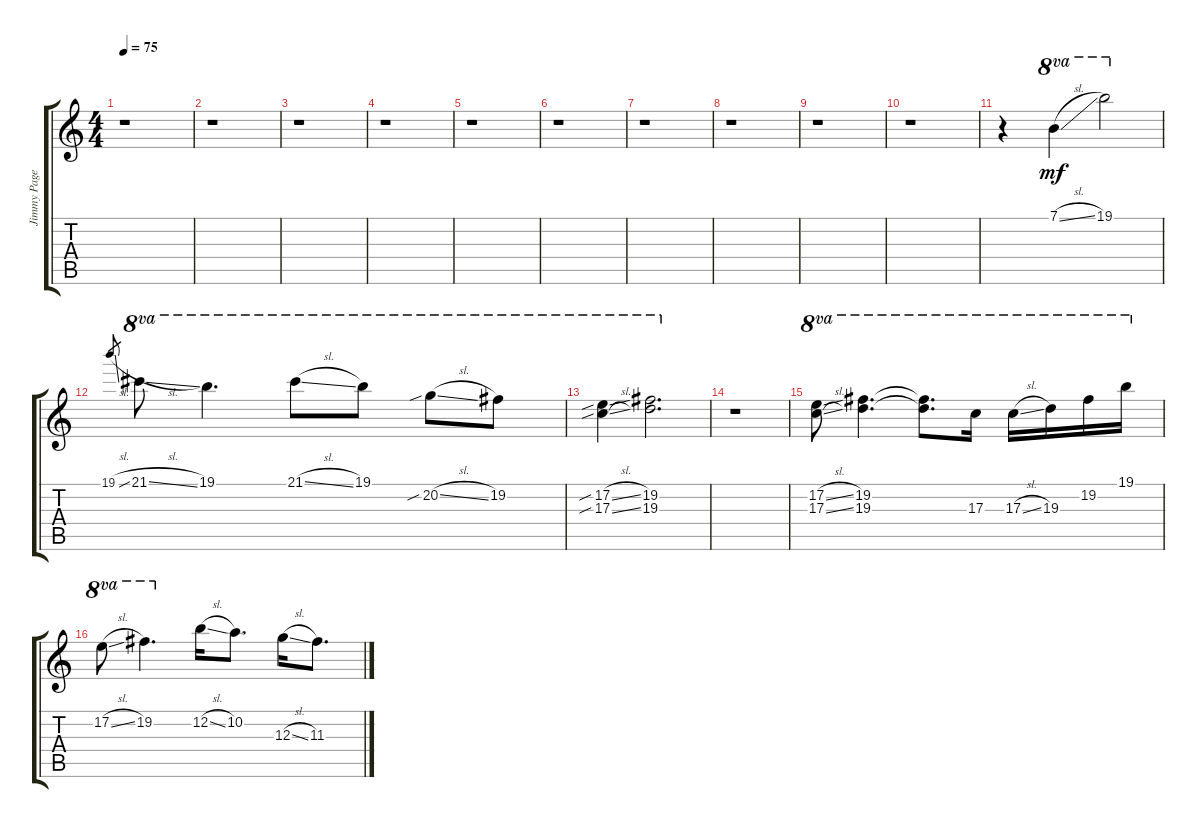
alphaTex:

\track ("Jimmy Page (Pedal)" "Jimmy Page") {instrument electricguitarmuted}
\staff {score tabs}
\tuning (E4 B3 G3 D3 A2 E2) {hide}
\ts (4 4)
\tempo 75
\clef g2
\ks c
r.1{dy mf} |
r.1 |
r.1 |
r.1 |
r.1 |
r.1 |
r.1 |
r.1 |
r.1 |
r.1 |
r.4 7.1{sl}.4{ot 8va} 19.1.2{ot 8va} |
19.1{sl}.8{gr} 21.1{sl}.8{ot 8va} 19.1.4{d ot 8va} 21.1{sl}.8{ot 8va} 19.1.8{ot 8va} 20.2{sib sl}.8{ot 8va} 19.2.8{ot 8va} |
(17.2{sib sl} 17.3{sib sl}).4{ot 8va} (19.2 19.3).2{d ot 8va} |
r.1 |
(17.2{sl} 17.3{sl}).8{ot 8va} (19.2 19.3).4{d ot 8va} (19.2{t} 19.3{t}).8{d ot 8va} 17.3.16{ot 8va} 17.3{sl}.16{ot 8va} 19.3.16{ot 8va} 19.2.16{ot 8va} 19.1.16{ot 8va} |
17.2{sl}.8{ot 8va} 19.2.4{d ot 8va} 12.2{sl}.16 10.2.8{d} 12.3{sl}.16 11.3.8{d}
